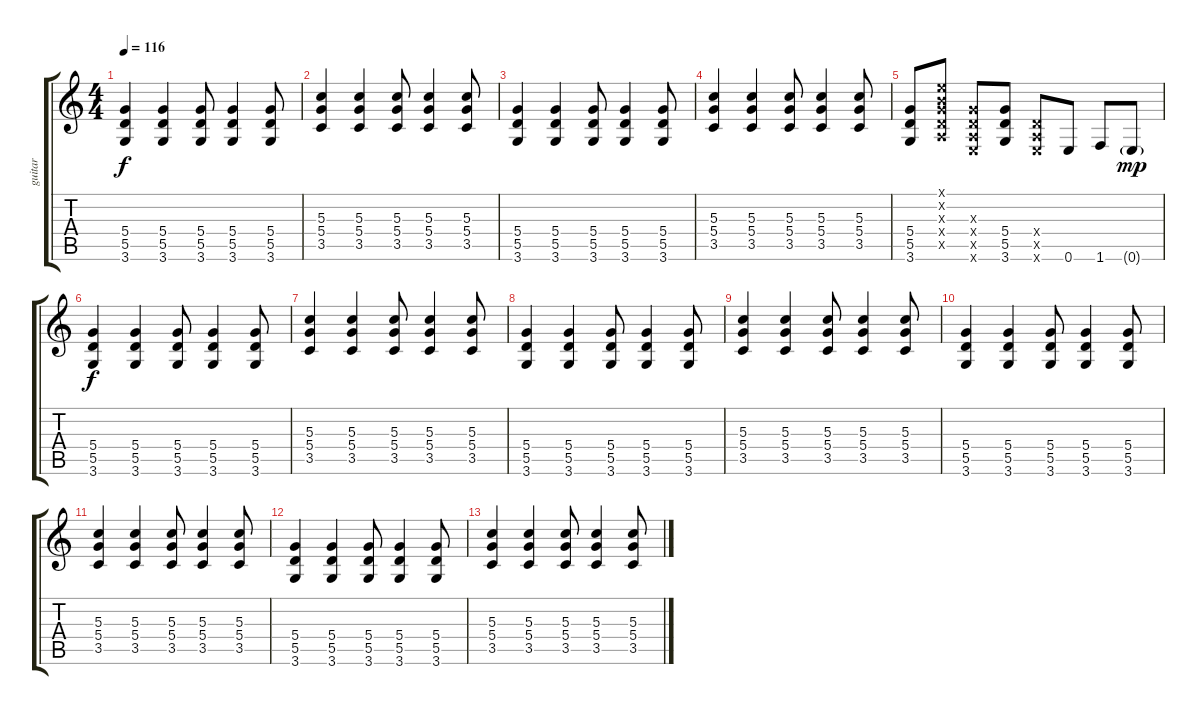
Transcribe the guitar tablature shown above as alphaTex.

\track ("guitar" "guitar") {instrument distortionguitar}
\staff {score tabs}
\tuning (E4 B3 G3 D3 A2 E2) {hide}
\ts (4 4)
\tempo 116
\clef g2
\ks c
(5.4 5.5 3.6).4{dy f} (5.4 5.5 3.6).4 (5.4 5.5 3.6).8 (5.4 5.5 3.6).4 (5.4 5.5 3.6).8 |
(5.3 5.4 3.5).4 (5.3 5.4 3.5).4 (5.3 5.4 3.5).8 (5.3 5.4 3.5).4 (5.3 5.4 3.5).8 |
(5.4 5.5 3.6).4 (5.4 5.5 3.6).4 (5.4 5.5 3.6).8 (5.4 5.5 3.6).4 (5.4 5.5 3.6).8 |
(5.3 5.4 3.5).4 (5.3 5.4 3.5).4 (5.3 5.4 3.5).8 (5.3 5.4 3.5).4 (5.3 5.4 3.5).8 |
(5.4 5.5 3.6).8 (0.1{x} 0.2{x} 0.3{x} 0.4{x} 0.5{x}).8 (0.3{x} 0.4{x} 0.5{x} 0.6{x}).8 (5.4 5.5 3.6).8 (0.4{x} 0.5{x} 0.6{x}).8 0.6.8 1.6.8 0.6{g}.8{dy mp} |
(5.4 5.5 3.6).4{dy f} (5.4 5.5 3.6).4 (5.4 5.5 3.6).8 (5.4 5.5 3.6).4 (5.4 5.5 3.6).8 |
(5.3 5.4 3.5).4 (5.3 5.4 3.5).4 (5.3 5.4 3.5).8 (5.3 5.4 3.5).4 (5.3 5.4 3.5).8 |
(5.4 5.5 3.6).4 (5.4 5.5 3.6).4 (5.4 5.5 3.6).8 (5.4 5.5 3.6).4 (5.4 5.5 3.6).8 |
(5.3 5.4 3.5).4 (5.3 5.4 3.5).4 (5.3 5.4 3.5).8 (5.3 5.4 3.5).4 (5.3 5.4 3.5).8 |
(5.4 5.5 3.6).4 (5.4 5.5 3.6).4 (5.4 5.5 3.6).8 (5.4 5.5 3.6).4 (5.4 5.5 3.6).8 |
(5.3 5.4 3.5).4 (5.3 5.4 3.5).4 (5.3 5.4 3.5).8 (5.3 5.4 3.5).4 (5.3 5.4 3.5).8 |
(5.4 5.5 3.6).4 (5.4 5.5 3.6).4 (5.4 5.5 3.6).8 (5.4 5.5 3.6).4 (5.4 5.5 3.6).8 |
(5.3 5.4 3.5).4 (5.3 5.4 3.5).4 (5.3 5.4 3.5).8 (5.3 5.4 3.5).4 (5.3 5.4 3.5).8
